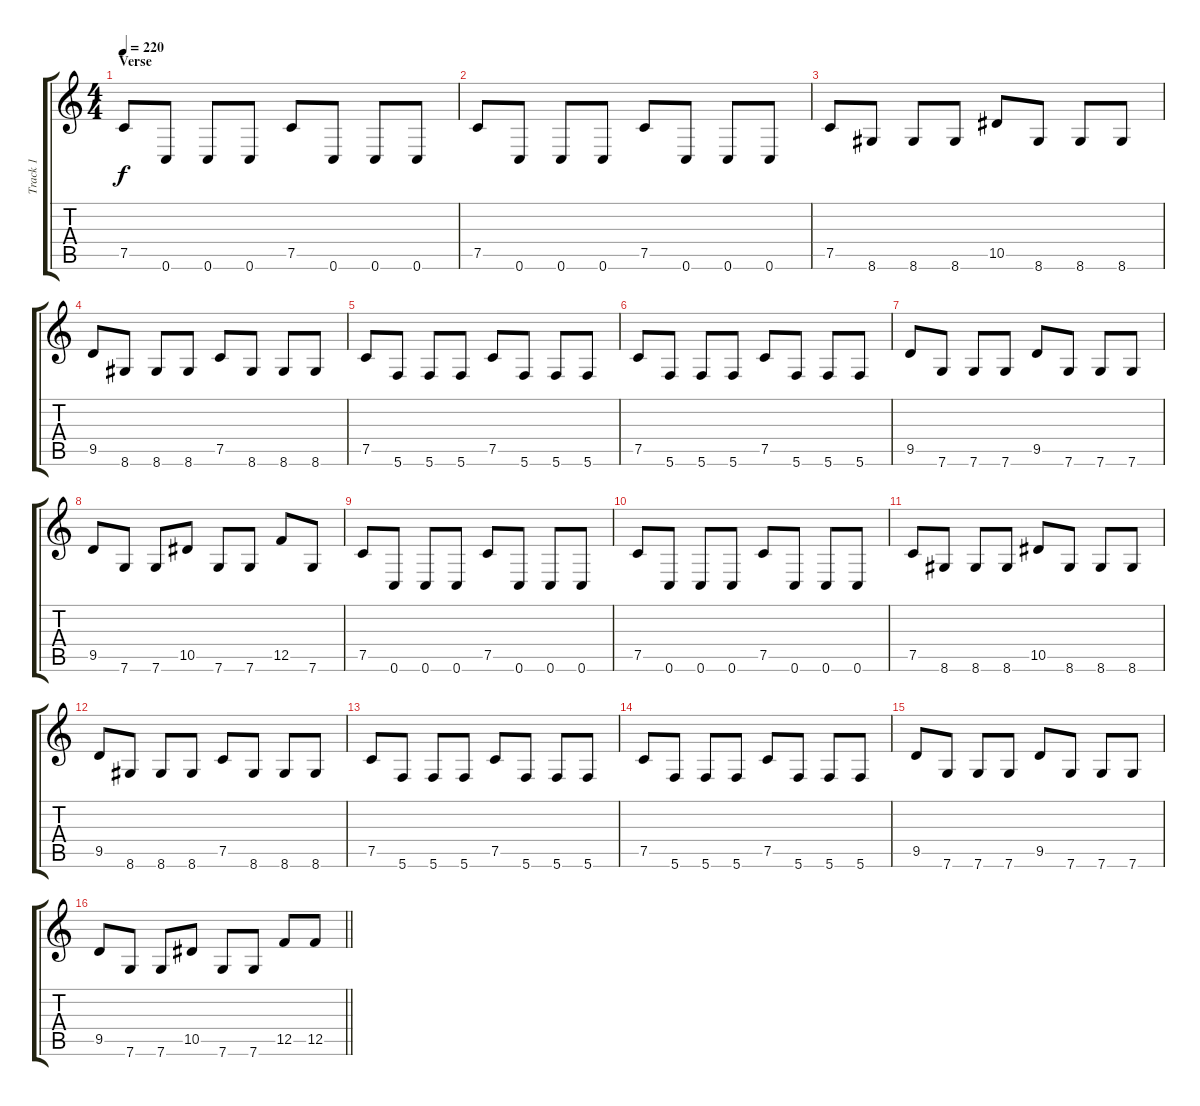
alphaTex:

\track ("Track 1" "Track 1") {instrument distortionguitar}
\staff {score tabs}
\tuning (C4 G3 Eb3 Bb2 F2 C2) {hide}
\ts (4 4)
\section ("" "Verse")
\tempo 220
\clef g2
\ks c
7.5.8{dy f} 0.6.8 0.6.8 0.6.8 7.5.8 0.6.8 0.6.8 0.6.8 |
7.5.8 0.6.8 0.6.8 0.6.8 7.5.8 0.6.8 0.6.8 0.6.8 |
7.5.8 8.6.8 8.6.8 8.6.8 10.5.8 8.6.8 8.6.8 8.6.8 |
9.5.8 8.6.8 8.6.8 8.6.8 7.5.8 8.6.8 8.6.8 8.6.8 |
7.5.8 5.6.8 5.6.8 5.6.8 7.5.8 5.6.8 5.6.8 5.6.8 |
7.5.8 5.6.8 5.6.8 5.6.8 7.5.8 5.6.8 5.6.8 5.6.8 |
9.5.8 7.6.8 7.6.8 7.6.8 9.5.8 7.6.8 7.6.8 7.6.8 |
9.5.8 7.6.8 7.6.8 10.5.8 7.6.8 7.6.8 12.5.8 7.6.8 |
7.5.8 0.6.8 0.6.8 0.6.8 7.5.8 0.6.8 0.6.8 0.6.8 |
7.5.8 0.6.8 0.6.8 0.6.8 7.5.8 0.6.8 0.6.8 0.6.8 |
7.5.8 8.6.8 8.6.8 8.6.8 10.5.8 8.6.8 8.6.8 8.6.8 |
9.5.8 8.6.8 8.6.8 8.6.8 7.5.8 8.6.8 8.6.8 8.6.8 |
7.5.8 5.6.8 5.6.8 5.6.8 7.5.8 5.6.8 5.6.8 5.6.8 |
7.5.8 5.6.8 5.6.8 5.6.8 7.5.8 5.6.8 5.6.8 5.6.8 |
9.5.8 7.6.8 7.6.8 7.6.8 9.5.8 7.6.8 7.6.8 7.6.8 |
\barLineRight lightlight
9.5.8 7.6.8 7.6.8 10.5.8 7.6.8 7.6.8 12.5.8 12.5.8
